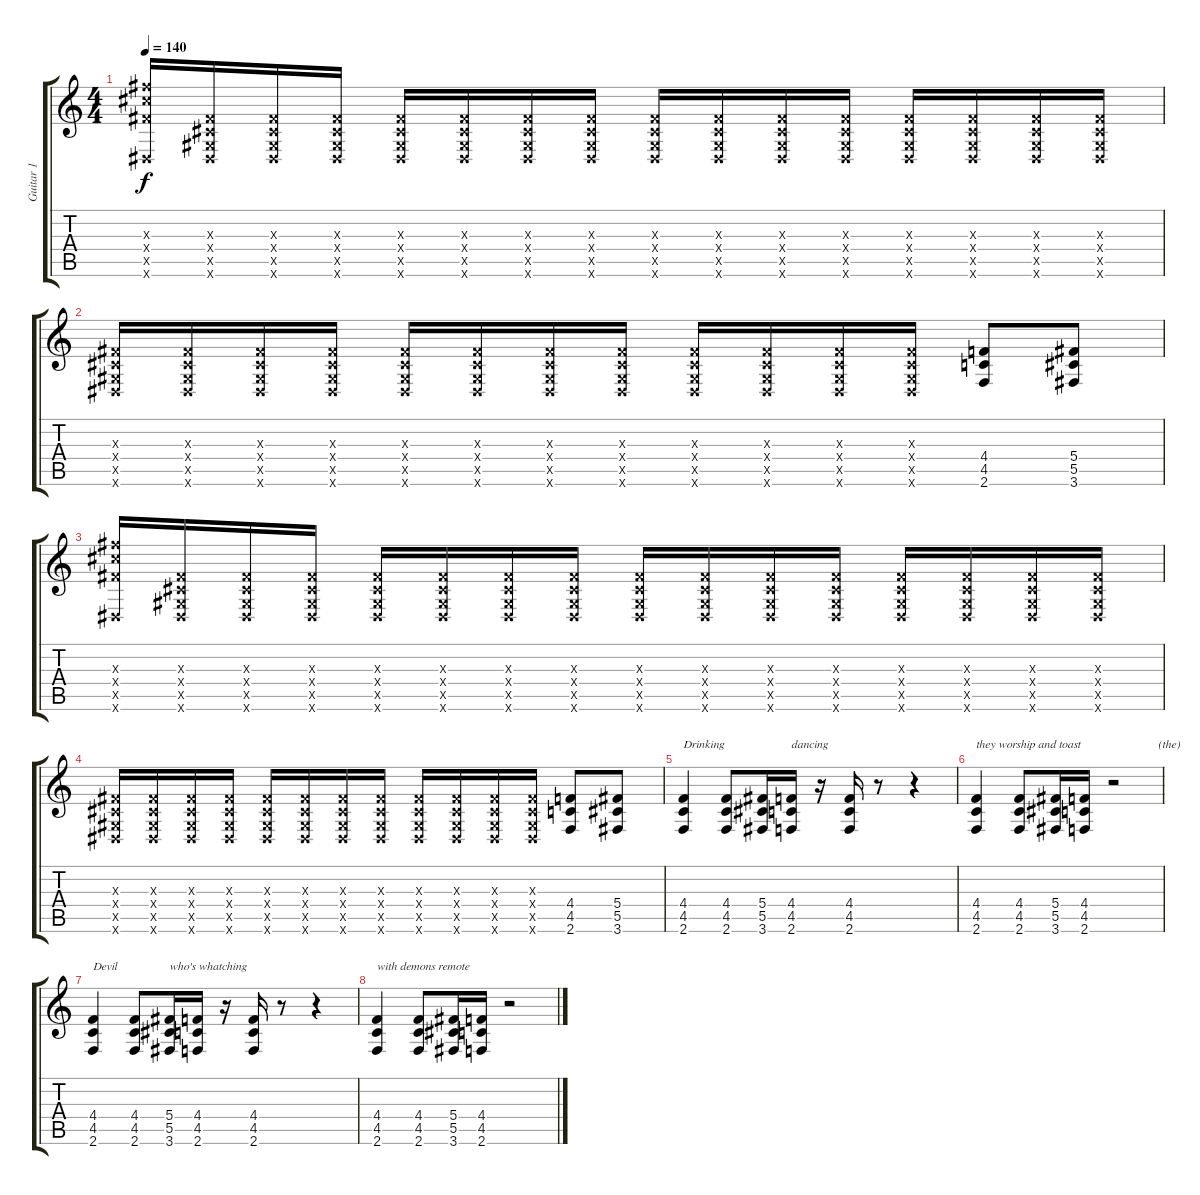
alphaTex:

\track ("Guitar 1" "Guitar 1") {instrument overdrivenguitar}
\staff {score tabs}
\tuning (Eb4 Bb3 Gb3 Db3 Ab2 Eb2) {hide}
\ts (4 4)
\tempo 140
\clef g2
\ks c
(12.3{x} 12.4{x} 10.5{x} 0.6{x}).16{dy f} (0.3{x} 0.4{x} 0.5{x} 0.6{x}).16 (0.3{x} 0.4{x} 0.5{x} 0.6{x}).16 (0.3{x} 0.4{x} 0.5{x} 0.6{x}).16 (0.3{x} 0.4{x} 0.5{x} 0.6{x}).16 (0.3{x} 0.4{x} 0.5{x} 0.6{x}).16 (0.3{x} 0.4{x} 0.5{x} 0.6{x}).16 (0.3{x} 0.4{x} 0.5{x} 0.6{x}).16 (0.3{x} 0.4{x} 0.5{x} 0.6{x}).16 (0.3{x} 0.4{x} 0.5{x} 0.6{x}).16 (0.3{x} 0.4{x} 0.5{x} 0.6{x}).16 (0.3{x} 0.4{x} 0.5{x} 0.6{x}).16 (0.3{x} 0.4{x} 0.5{x} 0.6{x}).16 (0.3{x} 0.4{x} 0.5{x} 0.6{x}).16 (0.3{x} 0.4{x} 0.5{x} 0.6{x}).16 (0.3{x} 0.4{x} 0.5{x} 0.6{x}).16 |
(0.3{x} 0.4{x} 0.5{x} 0.6{x}).16 (0.3{x} 0.4{x} 0.5{x} 0.6{x}).16 (0.3{x} 0.4{x} 0.5{x} 0.6{x}).16 (0.3{x} 0.4{x} 0.5{x} 0.6{x}).16 (0.3{x} 0.4{x} 0.5{x} 0.6{x}).16 (0.3{x} 0.4{x} 0.5{x} 0.6{x}).16 (0.3{x} 0.4{x} 0.5{x} 0.6{x}).16 (0.3{x} 0.4{x} 0.5{x} 0.6{x}).16 (0.3{x} 0.4{x} 0.5{x} 0.6{x}).16 (0.3{x} 0.4{x} 0.5{x} 0.6{x}).16 (0.3{x} 0.4{x} 0.5{x} 0.6{x}).16 (0.3{x} 0.4{x} 0.5{x} 0.6{x}).16 (4.4 4.5 2.6).8 (5.4 5.5 3.6).8 |
(12.3{x} 12.4{x} 10.5{x} 0.6{x}).16 (0.3{x} 0.4{x} 0.5{x} 0.6{x}).16 (0.3{x} 0.4{x} 0.5{x} 0.6{x}).16 (0.3{x} 0.4{x} 0.5{x} 0.6{x}).16 (0.3{x} 0.4{x} 0.5{x} 0.6{x}).16 (0.3{x} 0.4{x} 0.5{x} 0.6{x}).16 (0.3{x} 0.4{x} 0.5{x} 0.6{x}).16 (0.3{x} 0.4{x} 0.5{x} 0.6{x}).16 (0.3{x} 0.4{x} 0.5{x} 0.6{x}).16 (0.3{x} 0.4{x} 0.5{x} 0.6{x}).16 (0.3{x} 0.4{x} 0.5{x} 0.6{x}).16 (0.3{x} 0.4{x} 0.5{x} 0.6{x}).16 (0.3{x} 0.4{x} 0.5{x} 0.6{x}).16 (0.3{x} 0.4{x} 0.5{x} 0.6{x}).16 (0.3{x} 0.4{x} 0.5{x} 0.6{x}).16 (0.3{x} 0.4{x} 0.5{x} 0.6{x}).16 |
(0.3{x} 0.4{x} 0.5{x} 0.6{x}).16 (0.3{x} 0.4{x} 0.5{x} 0.6{x}).16 (0.3{x} 0.4{x} 0.5{x} 0.6{x}).16 (0.3{x} 0.4{x} 0.5{x} 0.6{x}).16 (0.3{x} 0.4{x} 0.5{x} 0.6{x}).16 (0.3{x} 0.4{x} 0.5{x} 0.6{x}).16 (0.3{x} 0.4{x} 0.5{x} 0.6{x}).16 (0.3{x} 0.4{x} 0.5{x} 0.6{x}).16 (0.3{x} 0.4{x} 0.5{x} 0.6{x}).16 (0.3{x} 0.4{x} 0.5{x} 0.6{x}).16 (0.3{x} 0.4{x} 0.5{x} 0.6{x}).16 (0.3{x} 0.4{x} 0.5{x} 0.6{x}).16 (4.4 4.5 2.6).8 (5.4 5.5 3.6).8 |
(4.4 4.5 2.6).4{txt "Drinking"} (4.4 4.5 2.6).8 (5.4 5.5 3.6).16 (4.4 4.5 2.6).16{txt "dancing"} r.16 (4.4 4.5 2.6).16 r.8 r.4 |
(4.4 4.5 2.6).4{txt "they worship and toast"} (4.4 4.5 2.6).8 (5.4 5.5 3.6).16 (4.4 4.5 2.6).16 r.2{txt "               (the)"} |
(4.4 4.5 2.6).4{txt "Devil"} (4.4 4.5 2.6).8 (5.4 5.5 3.6).16{txt "who's whatching"} (4.4 4.5 2.6).16 r.16 (4.4 4.5 2.6).16 r.8 r.4 |
(4.4 4.5 2.6).4{txt "with demons remote"} (4.4 4.5 2.6).8 (5.4 5.5 3.6).16 (4.4 4.5 2.6).16 r.2
